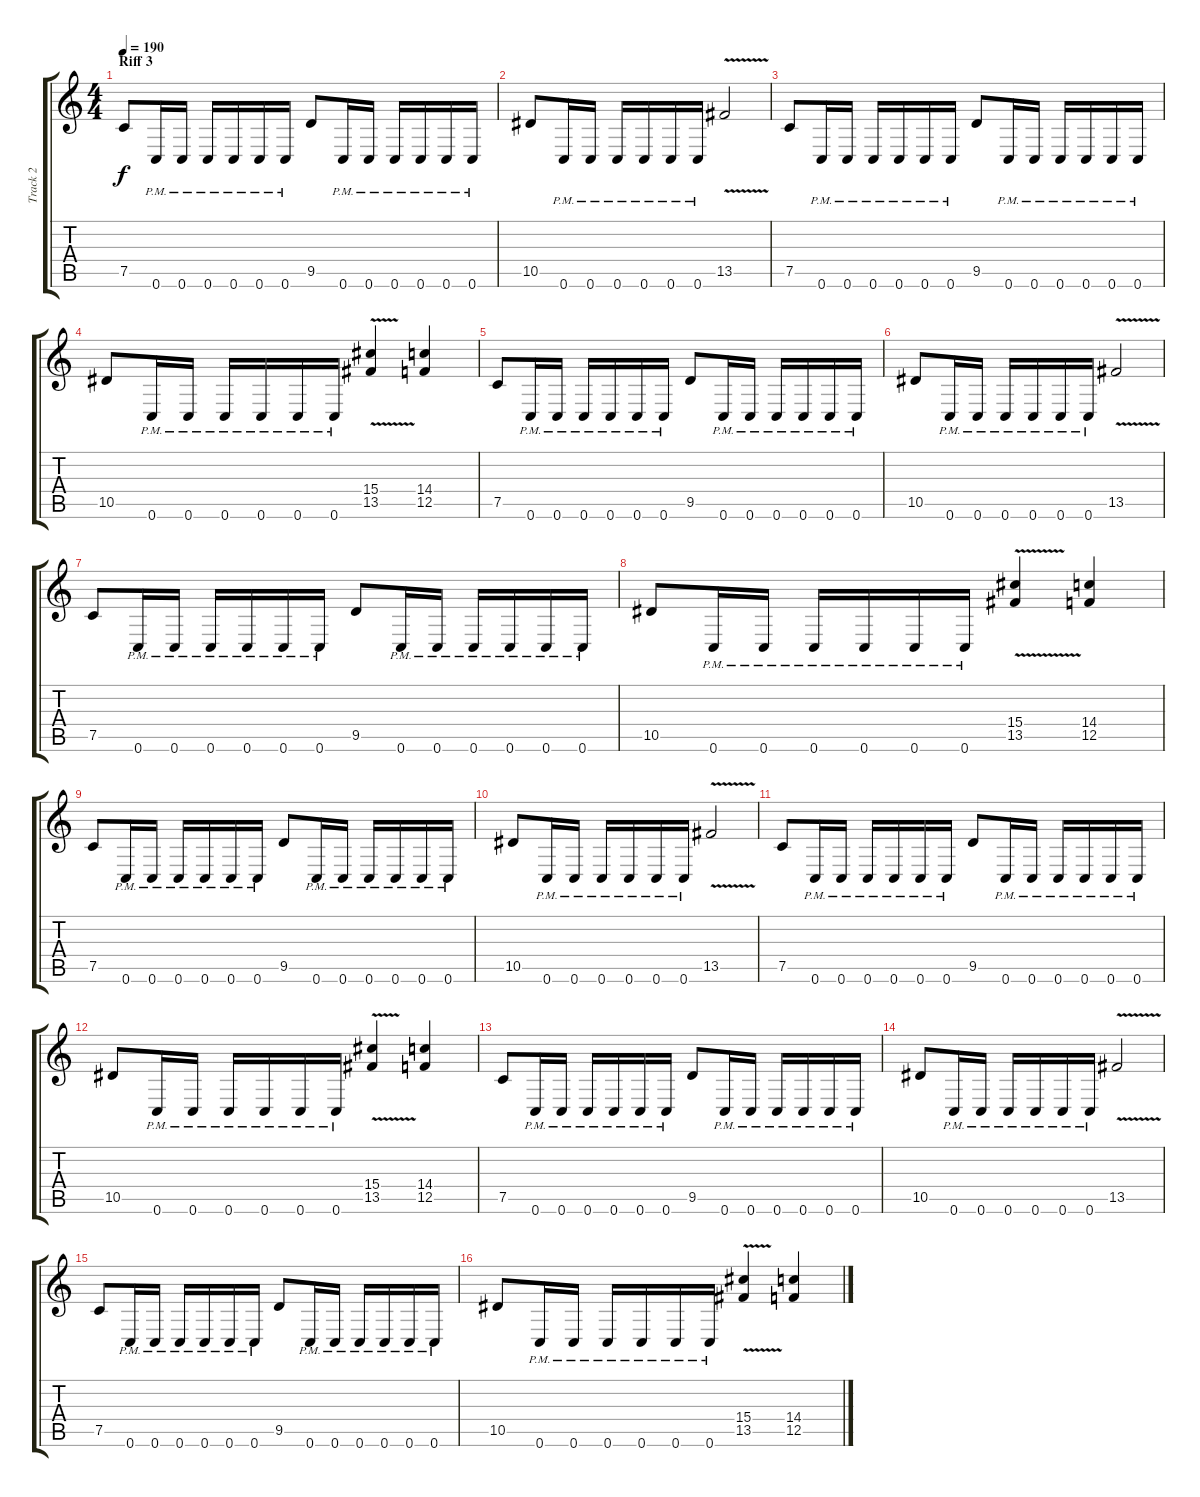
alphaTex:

\track ("Track 2" "Track 2") {instrument distortionguitar}
\staff {score tabs}
\tuning (C4 G3 Eb3 Bb2 F2 C2) {hide}
\ts (4 4)
\section ("" "Riff 3")
\tempo 190
\clef g2
\ks c
7.5.8{dy f} 0.6{pm}.16 0.6{pm}.16 0.6{pm}.16 0.6{pm}.16 0.6{pm}.16 0.6{pm}.16 9.5.8 0.6{pm}.16 0.6{pm}.16 0.6{pm}.16 0.6{pm}.16 0.6{pm}.16 0.6{pm}.16 |
10.5.8 0.6{pm}.16 0.6{pm}.16 0.6{pm}.16 0.6{pm}.16 0.6{pm}.16 0.6{pm}.16 13.5{v}.2 |
7.5.8 0.6{pm}.16 0.6{pm}.16 0.6{pm}.16 0.6{pm}.16 0.6{pm}.16 0.6{pm}.16 9.5.8 0.6{pm}.16 0.6{pm}.16 0.6{pm}.16 0.6{pm}.16 0.6{pm}.16 0.6{pm}.16 |
10.5.8 0.6{pm}.16 0.6{pm}.16 0.6{pm}.16 0.6{pm}.16 0.6{pm}.16 0.6{pm}.16 (15.4 13.5{v}).4 (14.4 12.5).4 |
7.5.8 0.6{pm}.16 0.6{pm}.16 0.6{pm}.16 0.6{pm}.16 0.6{pm}.16 0.6{pm}.16 9.5.8 0.6{pm}.16 0.6{pm}.16 0.6{pm}.16 0.6{pm}.16 0.6{pm}.16 0.6{pm}.16 |
10.5.8 0.6{pm}.16 0.6{pm}.16 0.6{pm}.16 0.6{pm}.16 0.6{pm}.16 0.6{pm}.16 13.5{v}.2 |
7.5.8 0.6{pm}.16 0.6{pm}.16 0.6{pm}.16 0.6{pm}.16 0.6{pm}.16 0.6{pm}.16 9.5.8 0.6{pm}.16 0.6{pm}.16 0.6{pm}.16 0.6{pm}.16 0.6{pm}.16 0.6{pm}.16 |
10.5.8 0.6{pm}.16 0.6{pm}.16 0.6{pm}.16 0.6{pm}.16 0.6{pm}.16 0.6{pm}.16 (15.4 13.5{v}).4 (14.4 12.5).4 |
7.5.8 0.6{pm}.16 0.6{pm}.16 0.6{pm}.16 0.6{pm}.16 0.6{pm}.16 0.6{pm}.16 9.5.8 0.6{pm}.16 0.6{pm}.16 0.6{pm}.16 0.6{pm}.16 0.6{pm}.16 0.6{pm}.16 |
10.5.8 0.6{pm}.16 0.6{pm}.16 0.6{pm}.16 0.6{pm}.16 0.6{pm}.16 0.6{pm}.16 13.5{v}.2 |
7.5.8 0.6{pm}.16 0.6{pm}.16 0.6{pm}.16 0.6{pm}.16 0.6{pm}.16 0.6{pm}.16 9.5.8 0.6{pm}.16 0.6{pm}.16 0.6{pm}.16 0.6{pm}.16 0.6{pm}.16 0.6{pm}.16 |
10.5.8 0.6{pm}.16 0.6{pm}.16 0.6{pm}.16 0.6{pm}.16 0.6{pm}.16 0.6{pm}.16 (15.4 13.5{v}).4 (14.4 12.5).4 |
7.5.8 0.6{pm}.16 0.6{pm}.16 0.6{pm}.16 0.6{pm}.16 0.6{pm}.16 0.6{pm}.16 9.5.8 0.6{pm}.16 0.6{pm}.16 0.6{pm}.16 0.6{pm}.16 0.6{pm}.16 0.6{pm}.16 |
10.5.8 0.6{pm}.16 0.6{pm}.16 0.6{pm}.16 0.6{pm}.16 0.6{pm}.16 0.6{pm}.16 13.5{v}.2 |
7.5.8 0.6{pm}.16 0.6{pm}.16 0.6{pm}.16 0.6{pm}.16 0.6{pm}.16 0.6{pm}.16 9.5.8 0.6{pm}.16 0.6{pm}.16 0.6{pm}.16 0.6{pm}.16 0.6{pm}.16 0.6{pm}.16 |
10.5.8 0.6{pm}.16 0.6{pm}.16 0.6{pm}.16 0.6{pm}.16 0.6{pm}.16 0.6{pm}.16 (15.4 13.5{v}).4 (14.4 12.5).4
